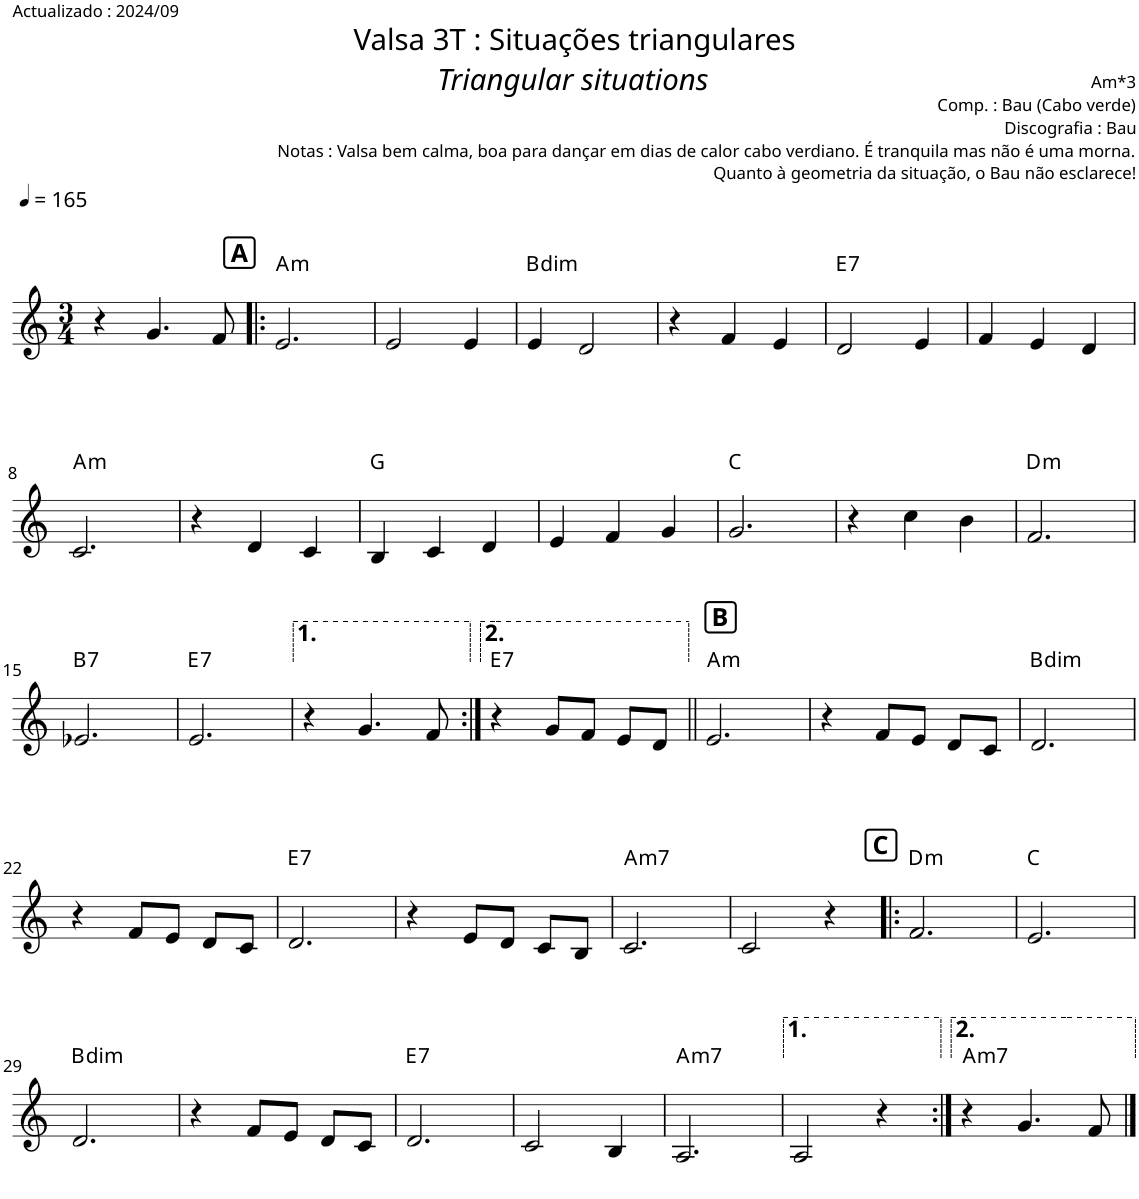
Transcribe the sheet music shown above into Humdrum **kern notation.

**kern	**harte
*part1	*part1
*staff1	*
*I"Piano	*
*I'Pno.	*
*clefG2	*
*k[]	*
*M3/4	*
*MM165	*
=1	=1
4r	.
4.g/	.
8f/	.
!!LO:REH:place=s1:a:B:cj:fs=12:t=A
=2!|:	=2!|:
!	!LO:H:kt=m
2.e/	A:min
=3	=3
2e/	.
4e/	.
=4	=4
!	!LO:H:kt=dim
4e/	B:dim
2d/	.
=5	=5
4r	.
4f/	.
4e/	.
=6	=6
!	!LO:H:kt=7
2d/	E:7
4e/	.
=7	=7
4f/	.
4e/	.
4d/	.
!!LO:LB:g=z
=8	=8
!	!LO:H:kt=m
2.c/	A:min
=9	=9
4r	.
4d/	.
4c/	.
=10	=10
4B/	G:maj
4c/	.
4d/	.
=11	=11
4e/	.
4f/	.
4g/	.
=12	=12
2.g/	C:maj
=13	=13
4r	.
4cc\	.
4b\	.
=14	=14
!	!LO:H:kt=m
2.f/	D:min
!!LO:LB:g=z
=15	=15
!	!LO:H:kt=7
2.e-X/	B:7
=16	=16
!	!LO:H:kt=7
2.e/	E:7
=17	=17
4r	.
4.g/	.
8f/	.
=18:|!	=18:|!
!	!LO:H:kt=7
4r	E:7
8g/L	.
8f/J	.
8e/L	.
8d/J	.
!!LO:REH:place=s1:a:B:cj:fs=12:t=B
=19||	=19||
!	!LO:H:kt=m
2.e/	A:min
=20	=20
4r	.
8f/L	.
8e/J	.
8d/L	.
8c/J	.
=21	=21
!	!LO:H:kt=dim
2.d/	B:dim
!!LO:LB:g=z
=22	=22
4r	.
8f/L	.
8e/J	.
8d/L	.
8c/J	.
=23	=23
!	!LO:H:kt=7
2.d/	E:7
=24	=24
4r	.
8e/L	.
8d/J	.
8c/L	.
8B/J	.
=25	=25
!	!LO:H:kt=m7
2.c/	A:min7
=26	=26
2c/	.
4r	.
!!LO:REH:place=s1:a:B:cj:fs=12:t=C
=27!|:	=27!|:
!	!LO:H:kt=m
2.f/	D:min
=28	=28
2.e/	C:maj
!!LO:LB:g=z
=29	=29
!	!LO:H:kt=dim
2.d/	B:dim
=30	=30
4r	.
8f/L	.
8e/J	.
8d/L	.
8c/J	.
=31	=31
!	!LO:H:kt=7
2.d/	E:7
=32	=32
2c/	.
4B/	.
=33	=33
!	!LO:H:kt=m7
2.A/	A:min7
=34	=34
2A/	.
4r	.
=35:|!	=35:|!
!	!LO:H:kt=m7
4r	A:min7
4.g/	.
8f/	.
==	==
*-	*-
